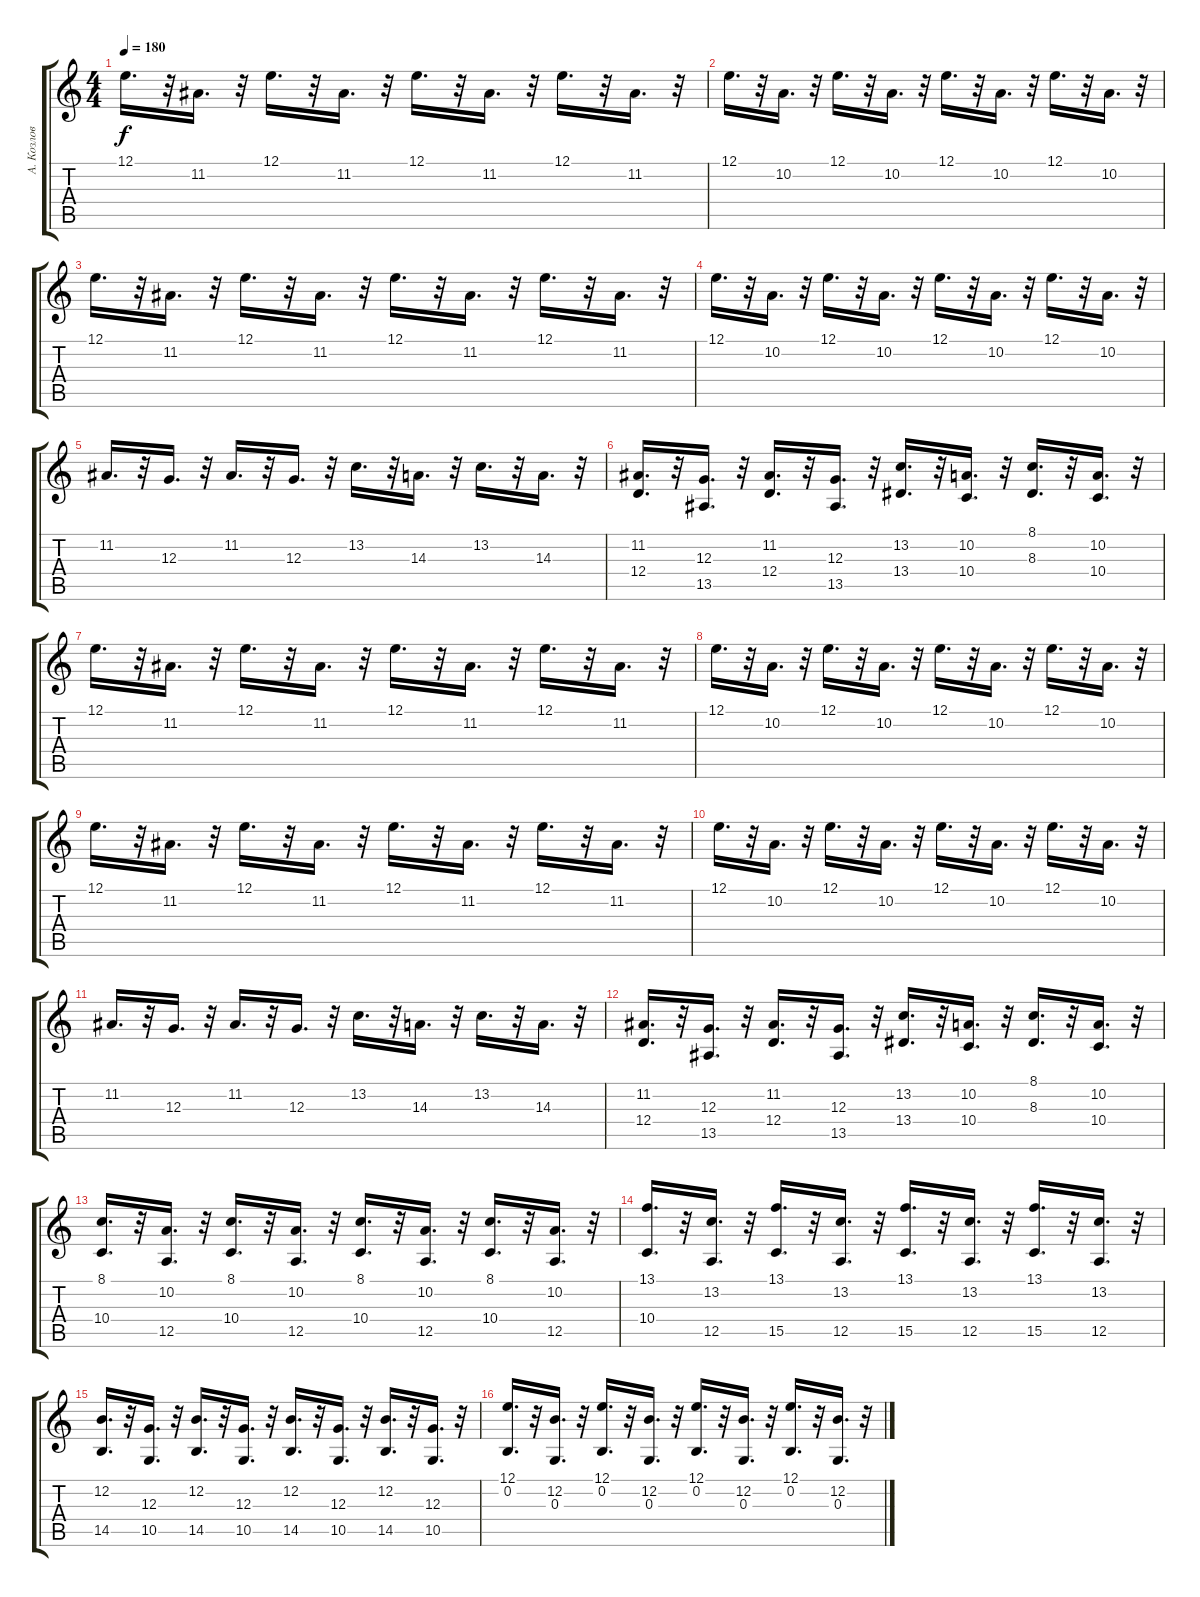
\track ("А. Козлов" "А. Козлов") {instrument tremolostrings}
\staff {score tabs}
\tuning (E4 B3 G3 D3 A2 E2) {hide}
\ts (4 4)
\tempo 180
\clef g2
\ks c
12.1.16{d dy f} r.32 11.2.16{d} r.32 12.1.16{d} r.32 11.2.16{d} r.32 12.1.16{d} r.32 11.2.16{d} r.32 12.1.16{d} r.32 11.2.16{d} r.32 |
12.1.16{d} r.32 10.2.16{d} r.32 12.1.16{d} r.32 10.2.16{d} r.32 12.1.16{d} r.32 10.2.16{d} r.32 12.1.16{d} r.32 10.2.16{d} r.32 |
12.1.16{d} r.32 11.2.16{d} r.32 12.1.16{d} r.32 11.2.16{d} r.32 12.1.16{d} r.32 11.2.16{d} r.32 12.1.16{d} r.32 11.2.16{d} r.32 |
12.1.16{d} r.32 10.2.16{d} r.32 12.1.16{d} r.32 10.2.16{d} r.32 12.1.16{d} r.32 10.2.16{d} r.32 12.1.16{d} r.32 10.2.16{d} r.32 |
11.2.16{d} r.32 12.3.16{d} r.32 11.2.16{d} r.32 12.3.16{d} r.32 13.2.16{d} r.32 14.3.16{d} r.32 13.2.16{d} r.32 14.3.16{d} r.32 |
(11.2 12.4).16{d} r.32 (12.3 13.5).16{d} r.32 (11.2 12.4).16{d} r.32 (12.3 13.5).16{d} r.32 (13.2 13.4).16{d} r.32 (10.2 10.4).16{d} r.32 (8.1 8.3).16{d} r.32 (10.2 10.4).16{d} r.32 |
12.1.16{d} r.32 11.2.16{d} r.32 12.1.16{d} r.32 11.2.16{d} r.32 12.1.16{d} r.32 11.2.16{d} r.32 12.1.16{d} r.32 11.2.16{d} r.32 |
12.1.16{d} r.32 10.2.16{d} r.32 12.1.16{d} r.32 10.2.16{d} r.32 12.1.16{d} r.32 10.2.16{d} r.32 12.1.16{d} r.32 10.2.16{d} r.32 |
12.1.16{d} r.32 11.2.16{d} r.32 12.1.16{d} r.32 11.2.16{d} r.32 12.1.16{d} r.32 11.2.16{d} r.32 12.1.16{d} r.32 11.2.16{d} r.32 |
12.1.16{d} r.32 10.2.16{d} r.32 12.1.16{d} r.32 10.2.16{d} r.32 12.1.16{d} r.32 10.2.16{d} r.32 12.1.16{d} r.32 10.2.16{d} r.32 |
11.2.16{d} r.32 12.3.16{d} r.32 11.2.16{d} r.32 12.3.16{d} r.32 13.2.16{d} r.32 14.3.16{d} r.32 13.2.16{d} r.32 14.3.16{d} r.32 |
(11.2 12.4).16{d} r.32 (12.3 13.5).16{d} r.32 (11.2 12.4).16{d} r.32 (12.3 13.5).16{d} r.32 (13.2 13.4).16{d} r.32 (10.2 10.4).16{d} r.32 (8.1 8.3).16{d} r.32 (10.2 10.4).16{d} r.32 |
(8.1 10.4).16{d} r.32 (10.2 12.5).16{d} r.32 (8.1 10.4).16{d} r.32 (10.2 12.5).16{d} r.32 (8.1 10.4).16{d} r.32 (10.2 12.5).16{d} r.32 (8.1 10.4).16{d} r.32 (10.2 12.5).16{d} r.32 |
(13.1 10.4).16{d} r.32 (13.2 12.5).16{d} r.32 (13.1 15.5).16{d} r.32 (13.2 12.5).16{d} r.32 (13.1 15.5).16{d} r.32 (13.2 12.5).16{d} r.32 (13.1 15.5).16{d} r.32 (13.2 12.5).16{d} r.32 |
(12.2 14.5).16{d} r.32 (12.3 10.5).16{d} r.32 (12.2 14.5).16{d} r.32 (12.3 10.5).16{d} r.32 (12.2 14.5).16{d} r.32 (12.3 10.5).16{d} r.32 (12.2 14.5).16{d} r.32 (12.3 10.5).16{d} r.32 |
(12.1 0.2).16{d} r.32 (12.2 0.3).16{d} r.32 (12.1 0.2).16{d} r.32 (12.2 0.3).16{d} r.32 (12.1 0.2).16{d} r.32 (12.2 0.3).16{d} r.32 (12.1 0.2).16{d} r.32 (12.2 0.3).16{d} r.32
